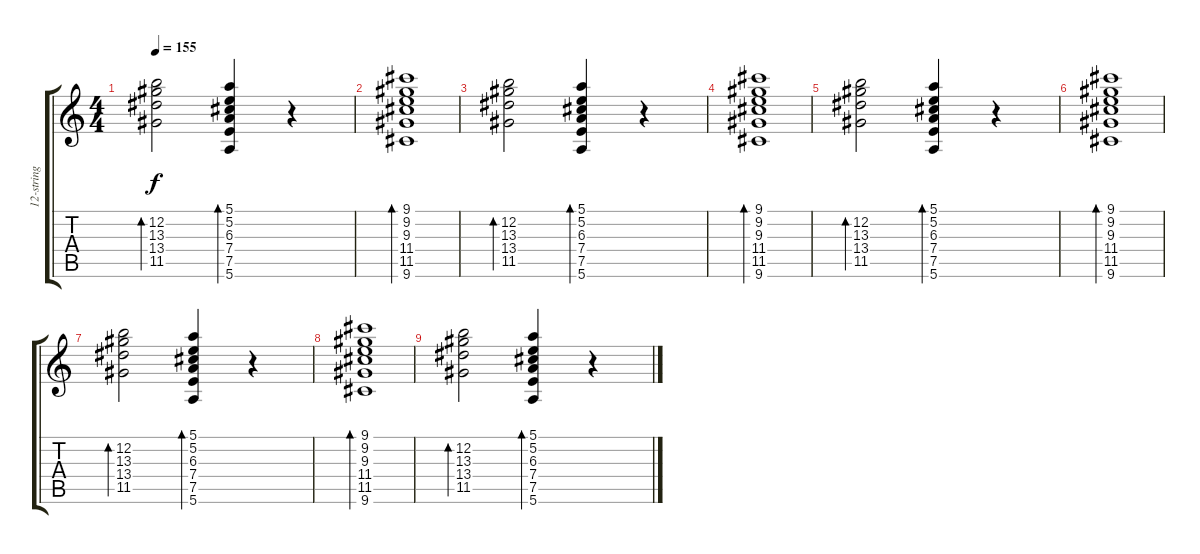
\track ("12-string guitar (Rutherford)" "12-string ") {instrument acousticguitarnylon}
\staff {score tabs}
\tuning (E4 B3 G3 D3 A2 E2) {hide}
\ts (4 4)
\tempo 155
\clef g2
\ks c
(12.2 13.3 13.4 11.5).2{bd 60 dy f} (5.1 5.2 6.3 7.4 7.5 5.6).4{bd 60} r.4 |
(9.1 9.2 9.3 11.4 11.5 9.6).1{bd 60} |
(12.2 13.3 13.4 11.5).2{bd 60} (5.1 5.2 6.3 7.4 7.5 5.6).4{bd 60} r.4 |
(9.1 9.2 9.3 11.4 11.5 9.6).1{bd 60} |
(12.2 13.3 13.4 11.5).2{bd 60} (5.1 5.2 6.3 7.4 7.5 5.6).4{bd 60} r.4 |
(9.1 9.2 9.3 11.4 11.5 9.6).1{bd 60} |
(12.2 13.3 13.4 11.5).2{bd 60} (5.1 5.2 6.3 7.4 7.5 5.6).4{bd 60} r.4 |
(9.1 9.2 9.3 11.4 11.5 9.6).1{bd 60} |
(12.2 13.3 13.4 11.5).2{bd 60} (5.1 5.2 6.3 7.4 7.5 5.6).4{bd 60} r.4
